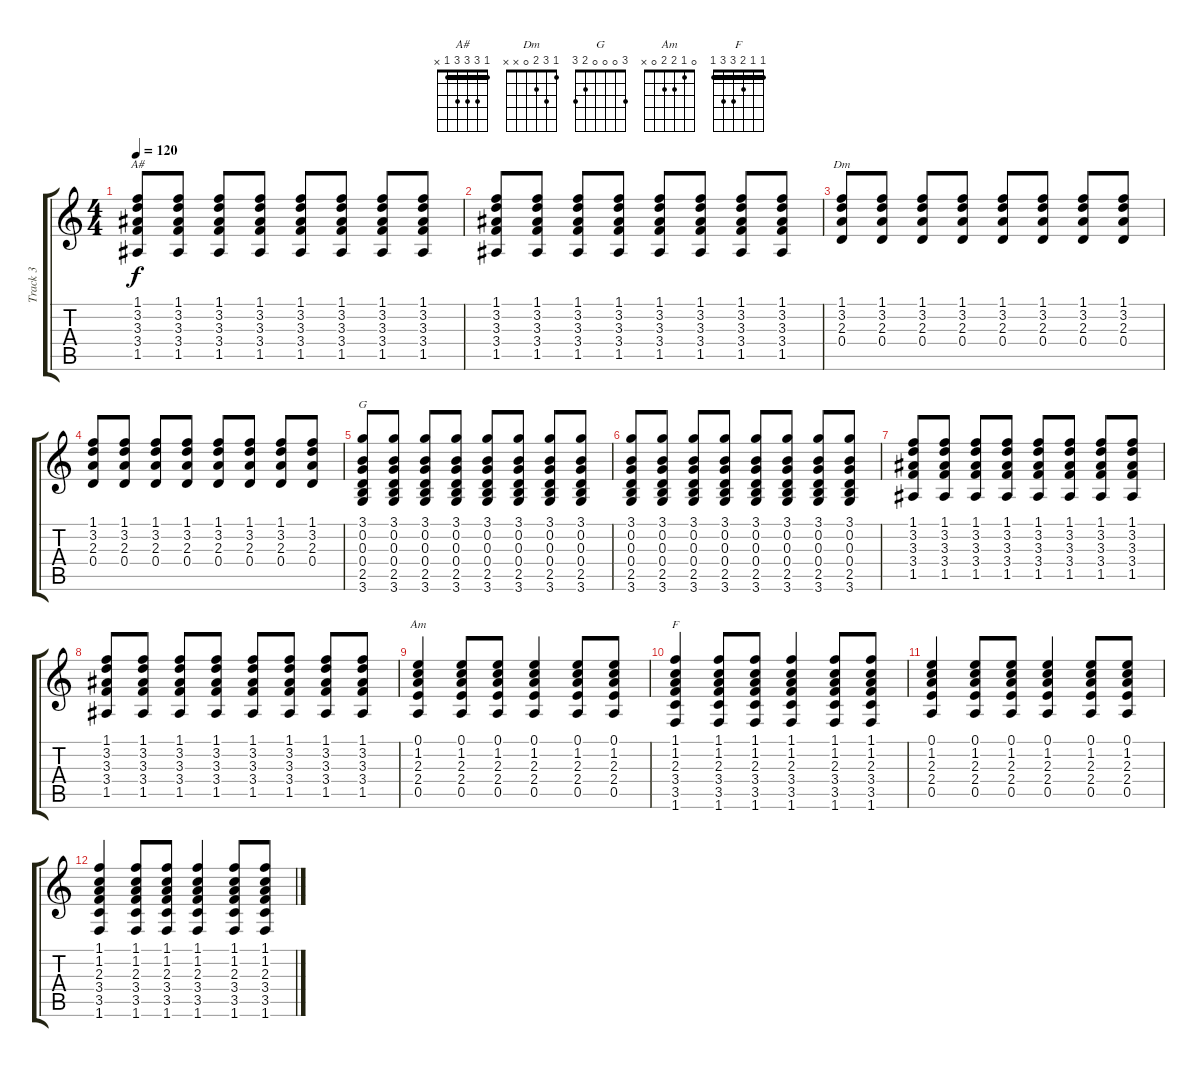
\track ("Track 3" "Track 3") {instrument acousticguitarsteel}
\staff {score tabs}
\tuning (E4 B3 G3 D3 A2 E2) {hide}
\chord ("A#" 1 3 3 3 1 x) {barre 1}
\chord ("Dm" 1 3 2 0 x x)
\chord ("G" 3 0 0 0 2 3)
\chord ("Am" 0 1 2 2 0 x)
\chord ("F" 1 1 2 3 3 1) {barre 1}
\ts (4 4)
\tempo 120
\clef g2
\ks c
(1.1 3.2 3.3 3.4 1.5).8{ch "A#" dy f} (1.1 3.2 3.3 3.4 1.5).8 (1.1 3.2 3.3 3.4 1.5).8 (1.1 3.2 3.3 3.4 1.5).8 (1.1 3.2 3.3 3.4 1.5).8 (1.1 3.2 3.3 3.4 1.5).8 (1.1 3.2 3.3 3.4 1.5).8 (1.1 3.2 3.3 3.4 1.5).8 |
(1.1 3.2 3.3 3.4 1.5).8 (1.1 3.2 3.3 3.4 1.5).8 (1.1 3.2 3.3 3.4 1.5).8 (1.1 3.2 3.3 3.4 1.5).8 (1.1 3.2 3.3 3.4 1.5).8 (1.1 3.2 3.3 3.4 1.5).8 (1.1 3.2 3.3 3.4 1.5).8 (1.1 3.2 3.3 3.4 1.5).8 |
(1.1 3.2 2.3 0.4).8{ch "Dm"} (1.1 3.2 2.3 0.4).8 (1.1 3.2 2.3 0.4).8 (1.1 3.2 2.3 0.4).8 (1.1 3.2 2.3 0.4).8 (1.1 3.2 2.3 0.4).8 (1.1 3.2 2.3 0.4).8 (1.1 3.2 2.3 0.4).8 |
(1.1 3.2 2.3 0.4).8 (1.1 3.2 2.3 0.4).8 (1.1 3.2 2.3 0.4).8 (1.1 3.2 2.3 0.4).8 (1.1 3.2 2.3 0.4).8 (1.1 3.2 2.3 0.4).8 (1.1 3.2 2.3 0.4).8 (1.1 3.2 2.3 0.4).8 |
(3.1 0.2 0.3 0.4 2.5 3.6).8{ch "G"} (3.1 0.2 0.3 0.4 2.5 3.6).8 (3.1 0.2 0.3 0.4 2.5 3.6).8 (3.1 0.2 0.3 0.4 2.5 3.6).8 (3.1 0.2 0.3 0.4 2.5 3.6).8 (3.1 0.2 0.3 0.4 2.5 3.6).8 (3.1 0.2 0.3 0.4 2.5 3.6).8 (3.1 0.2 0.3 0.4 2.5 3.6).8 |
(3.1 0.2 0.3 0.4 2.5 3.6).8 (3.1 0.2 0.3 0.4 2.5 3.6).8 (3.1 0.2 0.3 0.4 2.5 3.6).8 (3.1 0.2 0.3 0.4 2.5 3.6).8 (3.1 0.2 0.3 0.4 2.5 3.6).8 (3.1 0.2 0.3 0.4 2.5 3.6).8 (3.1 0.2 0.3 0.4 2.5 3.6).8 (3.1 0.2 0.3 0.4 2.5 3.6).8 |
(1.1 3.2 3.3 3.4 1.5).8 (1.1 3.2 3.3 3.4 1.5).8 (1.1 3.2 3.3 3.4 1.5).8 (1.1 3.2 3.3 3.4 1.5).8 (1.1 3.2 3.3 3.4 1.5).8 (1.1 3.2 3.3 3.4 1.5).8 (1.1 3.2 3.3 3.4 1.5).8 (1.1 3.2 3.3 3.4 1.5).8 |
(1.1 3.2 3.3 3.4 1.5).8 (1.1 3.2 3.3 3.4 1.5).8 (1.1 3.2 3.3 3.4 1.5).8 (1.1 3.2 3.3 3.4 1.5).8 (1.1 3.2 3.3 3.4 1.5).8 (1.1 3.2 3.3 3.4 1.5).8 (1.1 3.2 3.3 3.4 1.5).8 (1.1 3.2 3.3 3.4 1.5).8 |
(0.1 1.2 2.3 2.4 0.5).4{ch "Am"} (0.1 1.2 2.3 2.4 0.5).8 (0.1 1.2 2.3 2.4 0.5).8 (0.1 1.2 2.3 2.4 0.5).4 (0.1 1.2 2.3 2.4 0.5).8 (0.1 1.2 2.3 2.4 0.5).8 |
(1.1 1.2 2.3 3.4 3.5 1.6).4{ch "F"} (1.1 1.2 2.3 3.4 3.5 1.6).8 (1.1 1.2 2.3 3.4 3.5 1.6).8 (1.1 1.2 2.3 3.4 3.5 1.6).4 (1.1 1.2 2.3 3.4 3.5 1.6).8 (1.1 1.2 2.3 3.4 3.5 1.6).8 |
(0.1 1.2 2.3 2.4 0.5).4 (0.1 1.2 2.3 2.4 0.5).8 (0.1 1.2 2.3 2.4 0.5).8 (0.1 1.2 2.3 2.4 0.5).4 (0.1 1.2 2.3 2.4 0.5).8 (0.1 1.2 2.3 2.4 0.5).8 |
(1.1 1.2 2.3 3.4 3.5 1.6).4 (1.1 1.2 2.3 3.4 3.5 1.6).8 (1.1 1.2 2.3 3.4 3.5 1.6).8 (1.1 1.2 2.3 3.4 3.5 1.6).4 (1.1 1.2 2.3 3.4 3.5 1.6).8 (1.1 1.2 2.3 3.4 3.5 1.6).8
